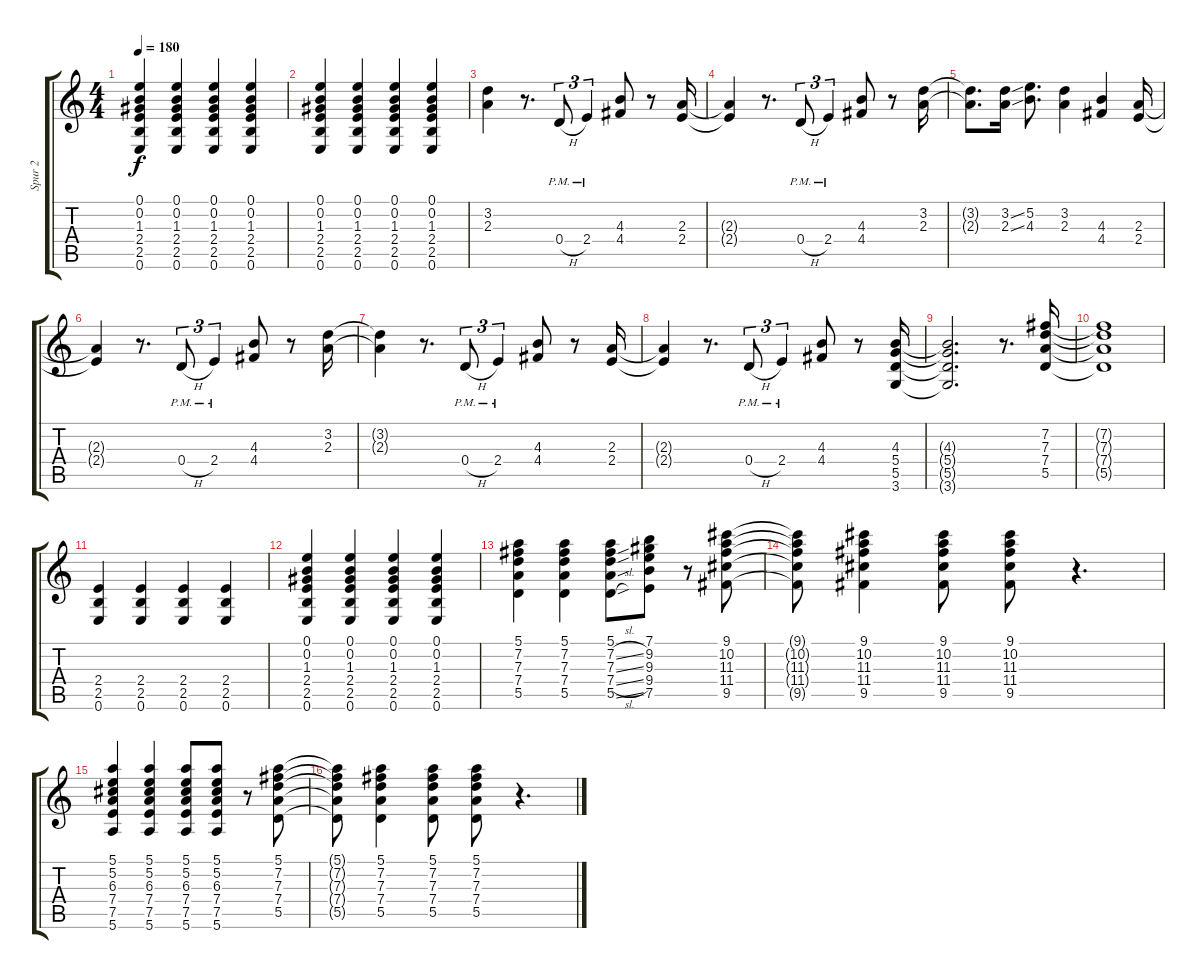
\track ("Spur 2" "Spur 2") {instrument acousticguitarsteel}
\staff {score tabs}
\tuning (E4 B3 G3 D3 A2 E2) {hide}
\ts (4 4)
\tempo 180
\clef g2
\ks c
(0.1 0.2 1.3 2.4 2.5 0.6).4{dy f} (0.1 0.2 1.3 2.4 2.5 0.6).4 (0.1 0.2 1.3 2.4 2.5 0.6).4 (0.1 0.2 1.3 2.4 2.5 0.6).4 |
(0.1 0.2 1.3 2.4 2.5 0.6).4 (0.1 0.2 1.3 2.4 2.5 0.6).4 (0.1 0.2 1.3 2.4 2.5 0.6).4 (0.1 0.2 1.3 2.4 2.5 0.6).4 |
(3.2 2.3).4{volume 10} r.8{d} 0.4{h pm}.8{tu (3 2)} 2.4{pm}.4{tu (3 2)} (4.3 4.4).8 r.8 (2.3 2.4).16 |
(2.3{t} 2.4{t}).4 r.8{d} 0.4{h pm}.8{tu (3 2)} 2.4{pm}.4{tu (3 2)} (4.3 4.4).8 r.8 (3.2 2.3).16 |
(3.2{t} 2.3{t}).8{d} (3.2{ss} 2.3{ss}).16 (5.2 4.3).8{d} (3.2 2.3).4 (4.3 4.4).4 (2.3 2.4).16 |
(2.3{t} 2.4{t}).4 r.8{d} 0.4{h pm}.8{tu (3 2)} 2.4{pm}.4{tu (3 2)} (4.3 4.4).8 r.8 (3.2 2.3).16 |
(3.2{t} 2.3{t}).4 r.8{d} 0.4{h pm}.8{tu (3 2)} 2.4{pm}.4{tu (3 2)} (4.3 4.4).8 r.8 (2.3 2.4).16 |
(2.3{t} 2.4{t}).4 r.8{d} 0.4{h pm}.8{tu (3 2)} 2.4{pm}.4{tu (3 2)} (4.3 4.4).8 r.8 (4.3 5.4 5.5 3.6).16 |
(4.3{t} 5.4{t} 5.5{t} 3.6{t}).2{d} r.8{d} (7.2 7.3 7.4 5.5).16 |
(7.2{t} 7.3{t} 7.4{t} 5.5{t}).1 |
(2.4 2.5 0.6).4{volume 16} (2.4 2.5 0.6).4 (2.4 2.5 0.6).4 (2.4 2.5 0.6).4 |
(0.1 0.2 1.3 2.4 2.5 0.6).4 (0.1 0.2 1.3 2.4 2.5 0.6).4 (0.1 0.2 1.3 2.4 2.5 0.6).4 (0.1 0.2 1.3 2.4 2.5 0.6).4 |
(5.1 7.2 7.3 7.4 5.5).4 (5.1 7.2 7.3 7.4 5.5).4 (5.1 7.2{sl} 7.3{sl} 7.4{sl} 5.5{sl}).8 (7.1 9.2 9.3 9.4 7.5).8 r.8 (9.1 10.2 11.3 11.4 9.5).8 |
(9.1{t} 10.2{t} 11.3{t} 11.4{t} 9.5{t}).8 (9.1 10.2 11.3 11.4 9.5).4 (9.1 10.2 11.3 11.4 9.5).8 (9.1 10.2 11.3 11.4 9.5).8 r.4{d} |
(5.1 5.2 6.3 7.4 7.5 5.6).4 (5.1 5.2 6.3 7.4 7.5 5.6).4 (5.1 5.2 6.3 7.4 7.5 5.6).8 (5.1 5.2 6.3 7.4 7.5 5.6).8 r.8 (5.1 7.2 7.3 7.4 5.5).8 |
(5.1{t} 7.2{t} 7.3{t} 7.4{t} 5.5{t}).8 (5.1 7.2 7.3 7.4 5.5).4 (5.1 7.2 7.3 7.4 5.5).8 (5.1 7.2 7.3 7.4 5.5).8 r.4{d}
